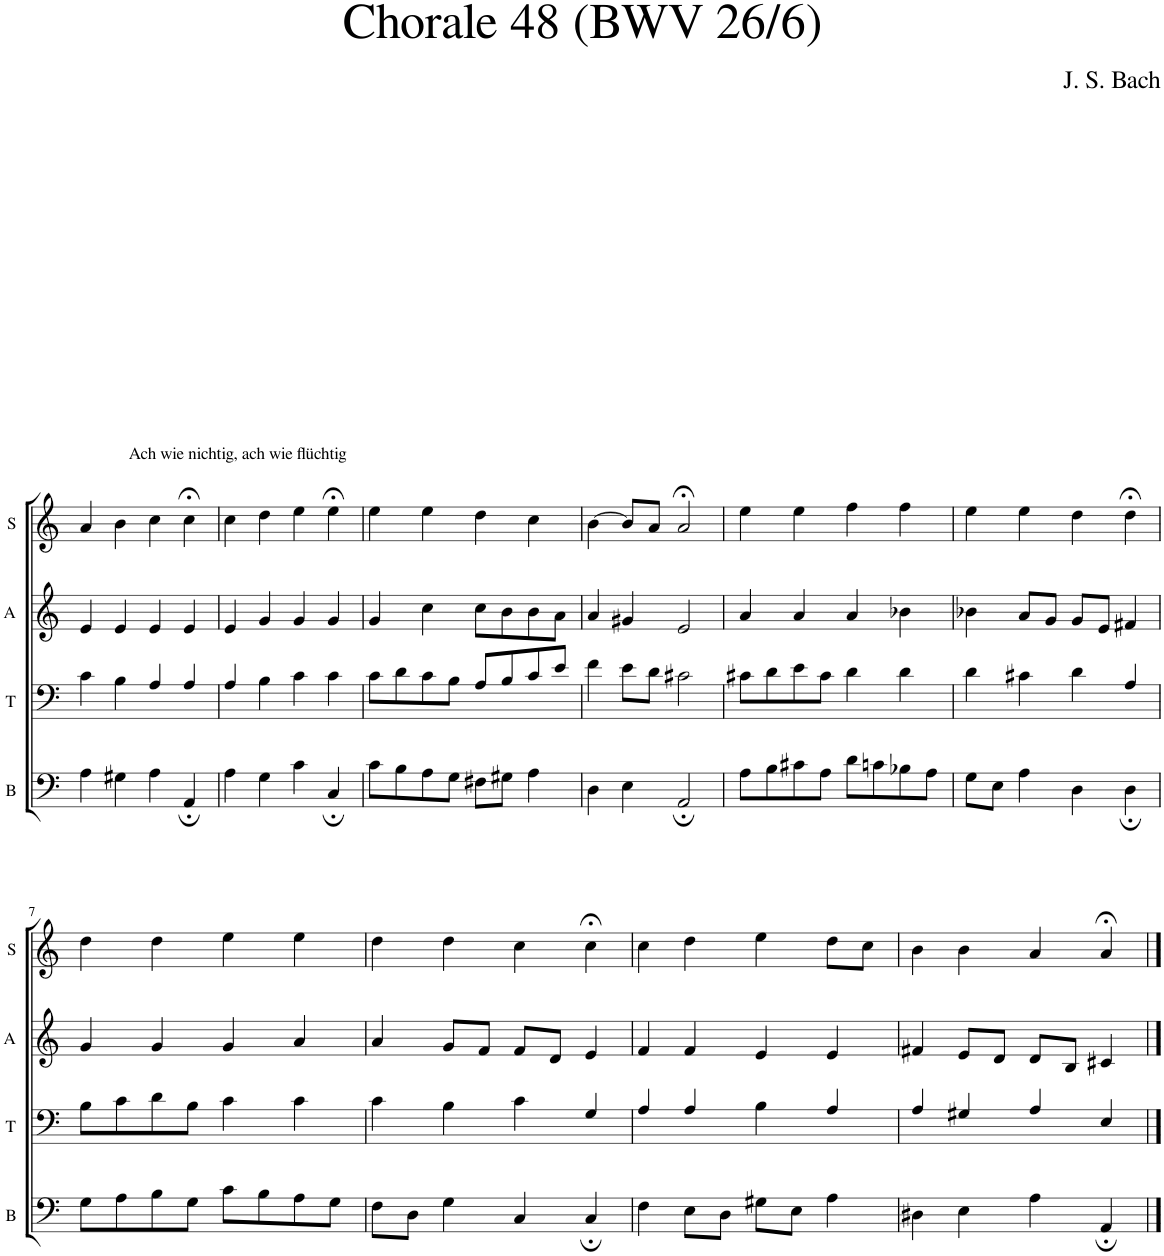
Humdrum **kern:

**kern	**kern	**kern	**kern
*part4	*part3	*part2	*part1
*staff4	*staff3	*staff2	*staff1
*I"B	*I"T	*I"A	*I"S
*I'B	*I'T	*I'A	*I'S
*clefF4	*clefF4	*clefG2	*clefG2
*k[]	*k[]	*k[]	*k[]
=1	=1	=1	=1
!	!	!	!LO:TX:a:t=Ach wie nichtig, ach wie flüchtig
4A\	4c\	4e/	4a/
4G#X\	4B\	4e/	4b\
4A\	4A/	4e/	4cc\
4AA;/	4A/	4e/	4cc;<\
=2	=2	=2	=2
4A\	4A/	4e/	4cc\
4G\	4B\	4g/	4dd\
4c\	4c\	4g/	4ee\
4C;/	4c\	4g/	4ee;<\
=3	=3	=3	=3
8c\L	8c\L	4g/	4ee\
8B\	8d\	.	.
8A\	8c\	4cc\	4ee\
8G\J	8B\J	.	.
8F#X\L	8A/L	8cc\L	4dd\
8G#X\J	8B/	8b\	.
4A\	8c/	8b\	4cc\
.	8e/J	8a\J	.
=4	=4	=4	=4
4D\	4f\	4a/	[4b\
4E\	8e\L	4g#X/	8b/L]
.	8d\J	.	8a/J
2AA;/	2c#X\	2e/	2a;</
=5	=5	=5	=5
8A\L	8c#X\L	4a/	4ee\
8B\	8d\	.	.
8c#X\	8e\	4a/	4ee\
8A\J	8c#\J	.	.
8d\L	4d\	4a/	4ff\
8cn\	.	.	.
8B-X\	4d\	4b-X\	4ff\
8A\J	.	.	.
=6	=6	=6	=6
8G\L	4d\	4b-X\	4ee\
8E\J	.	.	.
4A\	4c#X\	8a/L	4ee\
.	.	8g/J	.
4D\	4d\	8g/L	4dd\
.	.	8e/J	.
4D;\	4A/	4f#X/	4dd;<\
!!LO:LB:g=z
=7	=7	=7	=7
8G\L	8B\L	4g/	4dd\
8A\	8c\	.	.
8B\	8d\	4g/	4dd\
8G\J	8B\J	.	.
8c\L	4c\	4g/	4ee\
8B\	.	.	.
8A\	4c\	4a/	4ee\
8G\J	.	.	.
=8	=8	=8	=8
8F\L	4c\	4a/	4dd\
8D\J	.	.	.
4G\	4B\	8g/L	4dd\
.	.	8f/J	.
4C/	4c\	8f/L	4cc\
.	.	8d/J	.
4C;/	4G/	4e/	4cc;<\
=9	=9	=9	=9
4F\	4A/	4f/	4cc\
8E\L	4A/	4f/	4dd\
8D\J	.	.	.
8G#X\L	4B\	4e/	4ee\
8E\J	.	.	.
4A\	4A/	4e/	8dd\L
.	.	.	8cc\J
=10	=10	=10	=10
4D#X\	4A/	4f#X/	4b\
4E\	4G#X/	8e/L	4b\
.	.	8d/J	.
4A\	4A/	8d/L	4a/
.	.	8B/J	.
4AA;/	4E/	4c#X/	4a;</
==	==	==	==
*-	*-	*-	*-
